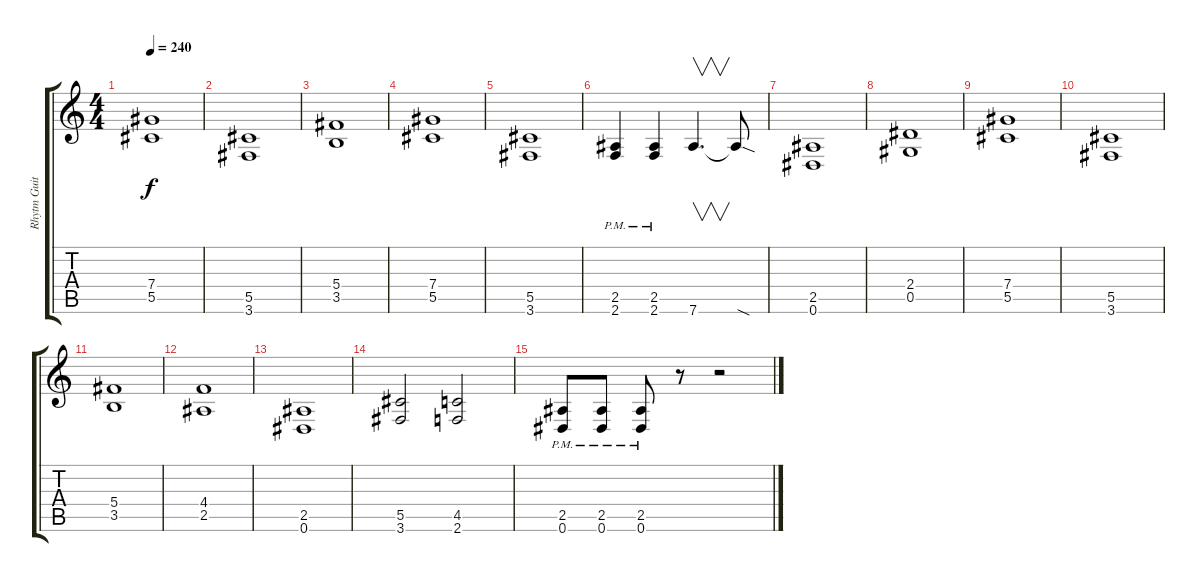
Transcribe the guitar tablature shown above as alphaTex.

\track ("Rhytm Guitar 1" "Rhytm Guit") {instrument distortionguitar}
\staff {score tabs}
\tuning (Eb4 Bb3 Gb3 Db3 Ab2 Eb2) {hide}
\ts (4 4)
\tempo 240
\clef g2
\ks c
(7.4 5.5).1{dy f} |
(5.5 3.6).1 |
(5.4 3.5).1 |
(7.4 5.5).1 |
(5.5 3.6).1 |
(2.5{pm} 2.6{pm}).4 (2.5{pm} 2.6{pm}).4 7.6.4{v d} 7.6{sod t}.8 |
(2.5 0.6).1 |
(2.4 0.5).1 |
(7.4 5.5).1 |
(5.5 3.6).1 |
(5.4 3.5).1 |
(4.4 2.5).1 |
(2.5 0.6).1 |
(5.5 3.6).2 (4.5 2.6).2 |
(2.5{pm} 0.6{pm}).8 (2.5{pm} 0.6{pm}).8 (2.5{pm} 0.6{pm}).8 r.8 r.2
